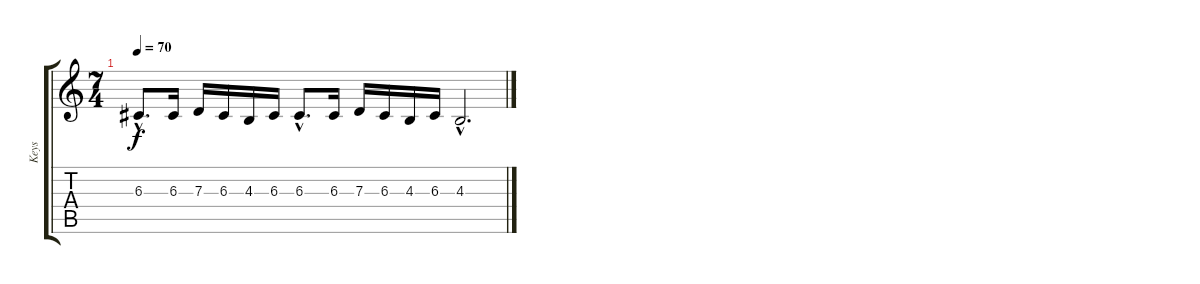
\track ("Keys" "Keys") {instrument fx5brightness}
\staff {score tabs}
\tuning (E4 B3 G3 D3 A2 E2) {hide}
\ts (7 4)
\tempo 70
\clef g2
\ks c
6.3{hac}.8{d dy f volume 0} 6.3.16 7.3.16 6.3.16 4.3.16 6.3.16 6.3{hac}.8{d} 6.3.16 7.3.16 6.3.16 4.3.16 6.3.16 4.3{hac}.2{d}
